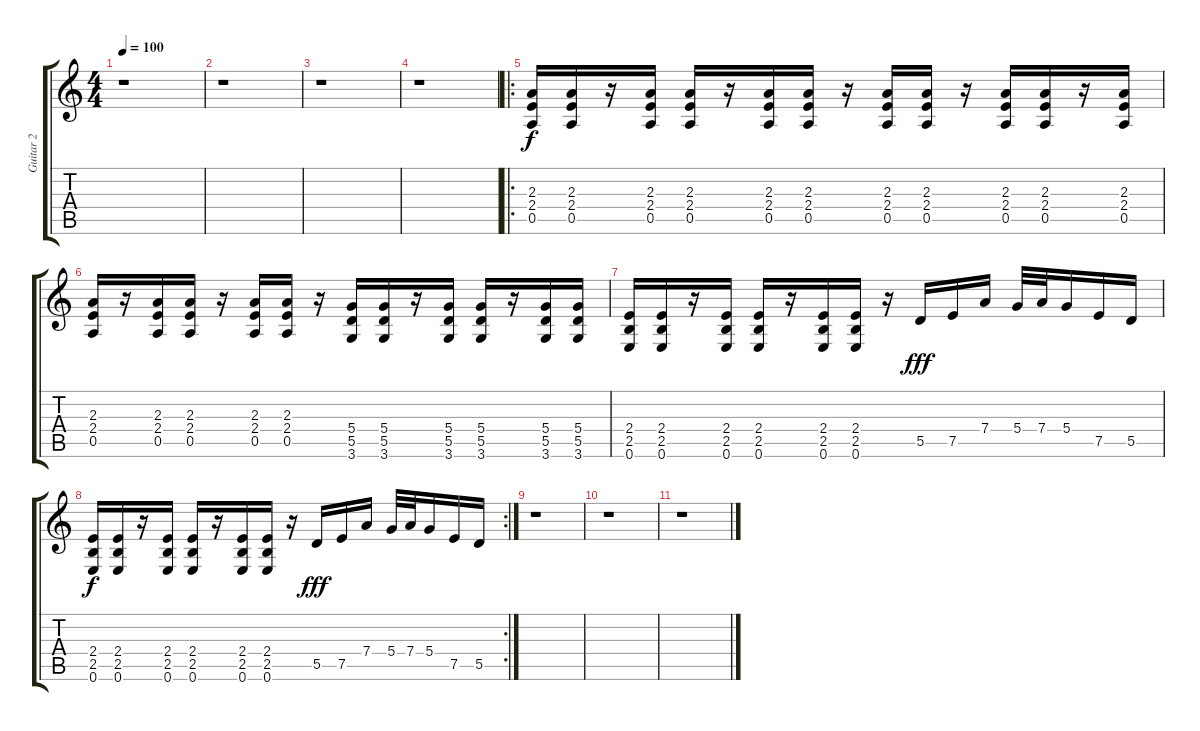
\track ("Guitar 2" "Guitar 2") {instrument distortionguitar}
\staff {score tabs}
\tuning (E4 B3 G3 D3 A2 E2) {hide}
\ts (4 4)
\tempo 100
\clef g2
\ks c
r.1{dy f} |
r.1 |
r.1 |
r.1 |
\ro
(2.3 2.4 0.5).16{volume 12} (2.3 2.4 0.5).16 r.16 (2.3 2.4 0.5).16 (2.3 2.4 0.5).16 r.16 (2.3 2.4 0.5).16 (2.3 2.4 0.5).16 r.16 (2.3 2.4 0.5).16 (2.3 2.4 0.5).16 r.16 (2.3 2.4 0.5).16 (2.3 2.4 0.5).16 r.16 (2.3 2.4 0.5).16 |
(2.3 2.4 0.5).16 r.16 (2.3 2.4 0.5).16 (2.3 2.4 0.5).16 r.16 (2.3 2.4 0.5).16 (2.3 2.4 0.5).16 r.16 (5.4 5.5 3.6).16 (5.4 5.5 3.6).16 r.16 (5.4 5.5 3.6).16 (5.4 5.5 3.6).16 r.16 (5.4 5.5 3.6).16 (5.4 5.5 3.6).16 |
(2.4 2.5 0.6).16 (2.4 2.5 0.6).16 r.16 (2.4 2.5 0.6).16 (2.4 2.5 0.6).16 r.16 (2.4 2.5 0.6).16 (2.4 2.5 0.6).16 r.16 5.5.16{dy fff} 7.5.16 7.4.16 5.4.32 7.4.32 5.4.16 7.5.16 5.5.16 |
\rc 2
(2.4 2.5 0.6).16{dy f} (2.4 2.5 0.6).16 r.16 (2.4 2.5 0.6).16 (2.4 2.5 0.6).16 r.16 (2.4 2.5 0.6).16 (2.4 2.5 0.6).16 r.16 5.5.16{dy fff} 7.5.16 7.4.16 5.4.32 7.4.32 5.4.16 7.5.16 5.5.16 |
r.1 |
r.1 |
r.1
